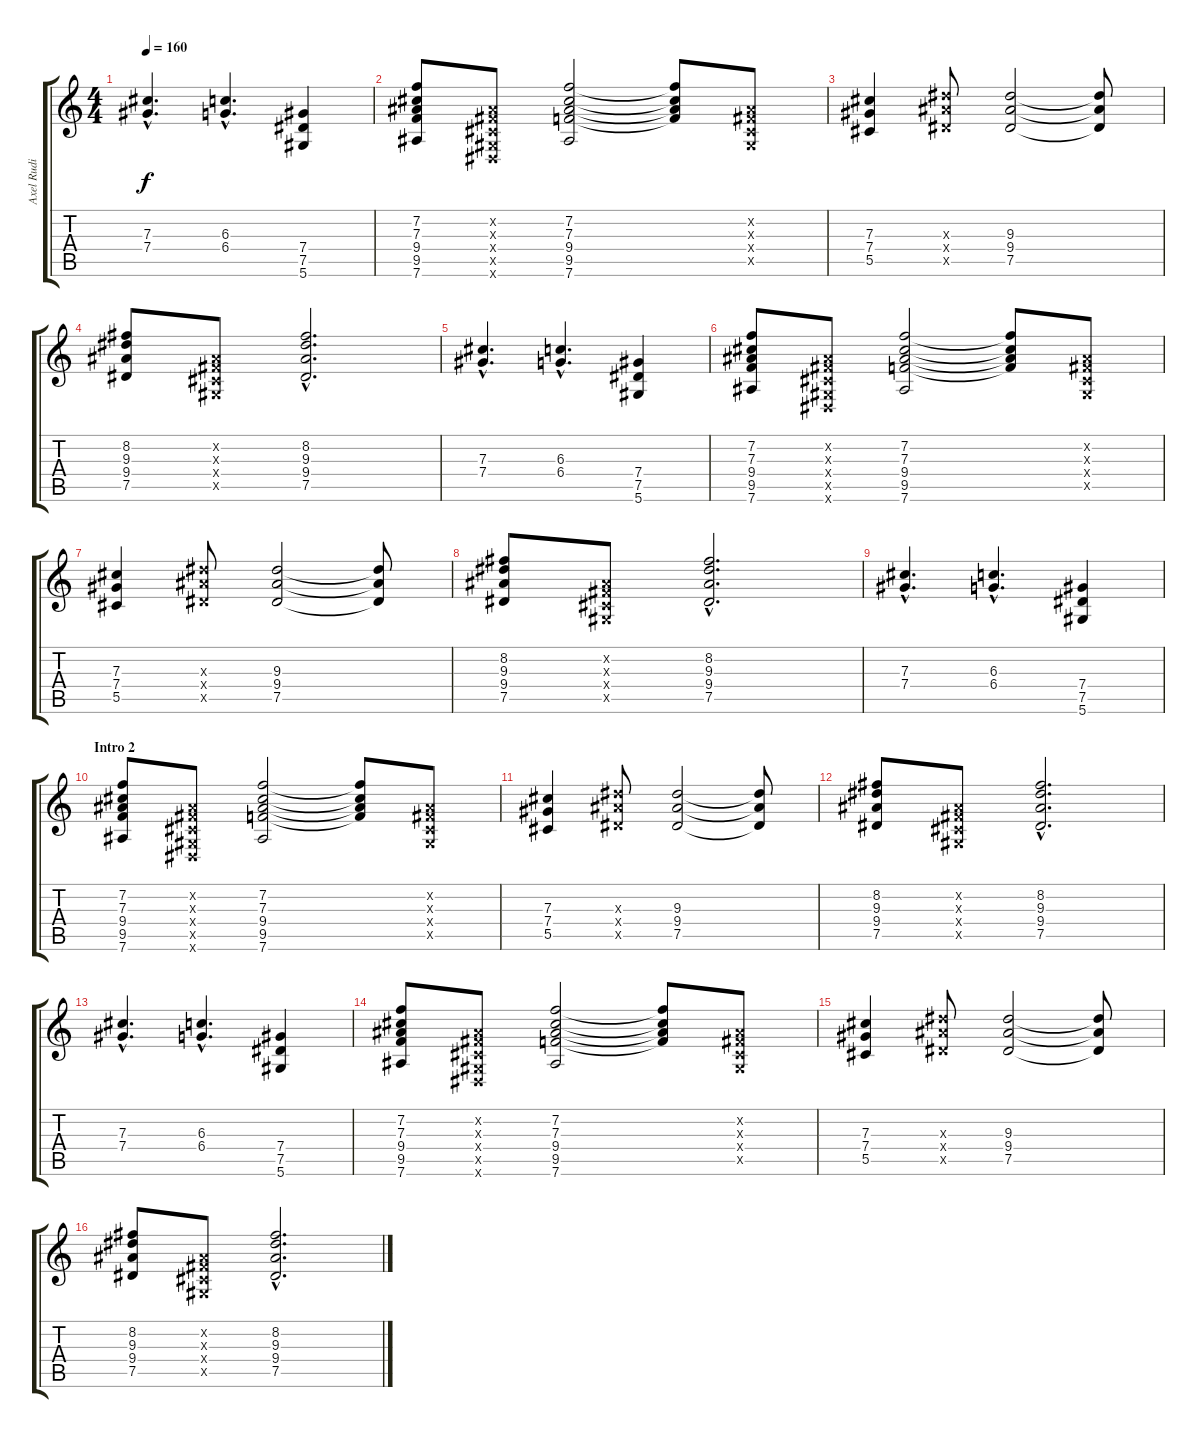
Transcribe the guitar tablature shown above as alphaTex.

\track ("Axel Rudi Pell - Guitar 2" "Axel Rudi ") {instrument distortionguitar}
\staff {score tabs}
\tuning (Eb4 Bb3 Gb3 Db3 Ab2 Eb2) {hide}
\ts (4 4)
\tempo 160
\clef g2
\ks c
(7.3{hac} 7.4{hac}).4{d dy f} (6.3{hac} 6.4{hac}).4{d} (7.4 7.5 5.6).4 |
(7.2 7.3 9.4 9.5 7.6).8 (0.2{x} 0.3{x} 0.4{x} 0.5{x} 0.6{x}).8 (7.2 7.3 9.4 9.5 7.6).2 (7.2{t} 7.3{t} 9.4{t} 9.5{t}).8 (0.2{x} 0.3{x} 0.4{x} 0.5{x}).8 |
(7.3 7.4 5.5).4 (9.3{x} 9.4{x} 7.5{x}).8 (9.3 9.4 7.5).2 (9.3{t} 9.4{t} 7.5{t}).8 |
(8.2 9.3 9.4 7.5).8 (0.2{x} 0.3{x} 0.4{x} 0.5{x}).8 (8.2{hac} 9.3{hac} 9.4{hac} 7.5{hac}).2{d} |
(7.3{hac} 7.4{hac}).4{d} (6.3{hac} 6.4{hac}).4{d} (7.4 7.5 5.6).4 |
(7.2 7.3 9.4 9.5 7.6).8 (0.2{x} 0.3{x} 0.4{x} 0.5{x} 0.6{x}).8 (7.2 7.3 9.4 9.5 7.6).2 (7.2{t} 7.3{t} 9.4{t} 9.5{t}).8 (0.2{x} 0.3{x} 0.4{x} 0.5{x}).8 |
(7.3 7.4 5.5).4 (9.3{x} 9.4{x} 7.5{x}).8 (9.3 9.4 7.5).2 (9.3{t} 9.4{t} 7.5{t}).8 |
(8.2 9.3 9.4 7.5).8 (0.2{x} 0.3{x} 0.4{x} 0.5{x}).8 (8.2{hac} 9.3{hac} 9.4{hac} 7.5{hac}).2{d} |
(7.3{hac} 7.4{hac}).4{d} (6.3{hac} 6.4{hac}).4{d} (7.4 7.5 5.6).4 |
\section ("" "Intro 2")
(7.2 7.3 9.4 9.5 7.6).8 (0.2{x} 0.3{x} 0.4{x} 0.5{x} 0.6{x}).8 (7.2 7.3 9.4 9.5 7.6).2 (7.2{t} 7.3{t} 9.4{t} 9.5{t}).8 (0.2{x} 0.3{x} 0.4{x} 0.5{x}).8 |
(7.3 7.4 5.5).4 (9.3{x} 9.4{x} 7.5{x}).8 (9.3 9.4 7.5).2 (9.3{t} 9.4{t} 7.5{t}).8 |
(8.2 9.3 9.4 7.5).8 (0.2{x} 0.3{x} 0.4{x} 0.5{x}).8 (8.2{hac} 9.3{hac} 9.4{hac} 7.5{hac}).2{d} |
(7.3{hac} 7.4{hac}).4{d} (6.3{hac} 6.4{hac}).4{d} (7.4 7.5 5.6).4 |
(7.2 7.3 9.4 9.5 7.6).8 (0.2{x} 0.3{x} 0.4{x} 0.5{x} 0.6{x}).8 (7.2 7.3 9.4 9.5 7.6).2 (7.2{t} 7.3{t} 9.4{t} 9.5{t}).8 (0.2{x} 0.3{x} 0.4{x} 0.5{x}).8 |
(7.3 7.4 5.5).4 (9.3{x} 9.4{x} 7.5{x}).8 (9.3 9.4 7.5).2 (9.3{t} 9.4{t} 7.5{t}).8 |
(8.2 9.3 9.4 7.5).8 (0.2{x} 0.3{x} 0.4{x} 0.5{x}).8 (8.2{hac} 9.3{hac} 9.4{hac} 7.5{hac}).2{d}
